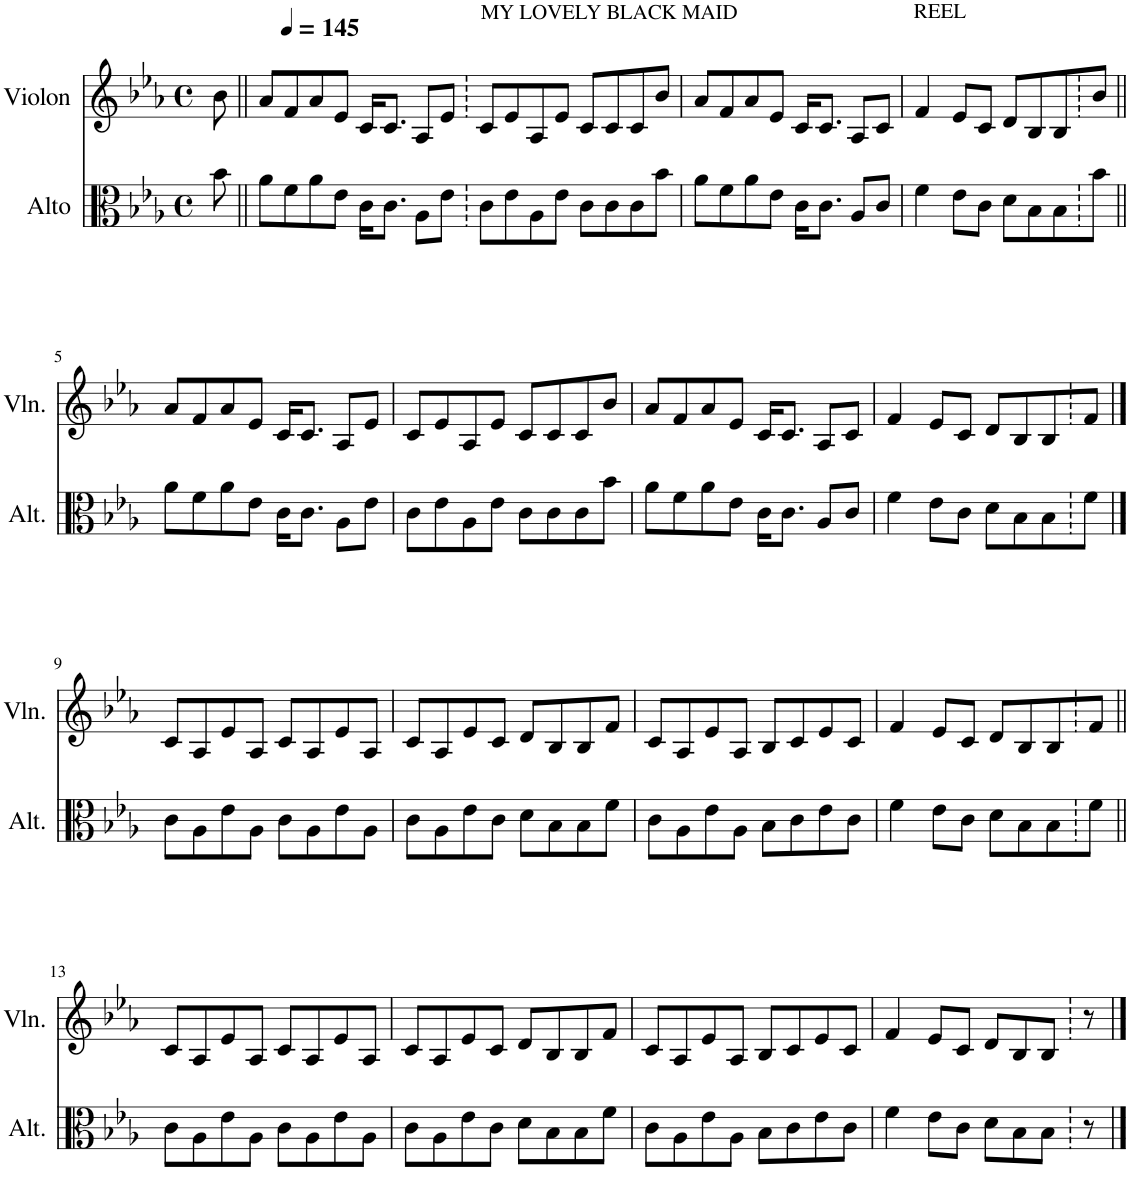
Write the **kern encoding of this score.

**kern	**kern
*part2	*part1
*staff2	*staff1
*I"Alto	*I"Violon
*I'Alt.	*I'Vln.
*clefC3	*clefG2
*k[b-e-a-]	*k[b-e-a-]
*M4/4	*M4/4
*met(c)	*met(c)
*MM145	*MM145
=	=
8b-\	8b-\
=1||	=1||
8a-\L	8a-/L
8f\	8f/
8a-\	8a-/
8e-\J	8e-/J
16c\KL	16c/KL
8.c\J	8.c/J
8A-\L	8A-/L
8e-\J	8e-/J
=2	=2
!	!LO:TX:a:t=MY LOVELY BLACK MAID
8c\L	8c/L
8e-\	8e-/
8A-\	8A-/
8e-\J	8e-/J
8c\L	8c/L
8c\	8c/
8c\	8c/
8b-\J	8b-/J
=3	=3
8a-\L	8a-/L
8f\	8f/
8a-\	8a-/
8e-\J	8e-/J
16c\KL	16c/KL
8.c\J	8.c/J
8A-/L	8A-/L
8c/J	8c/J
=4	=4
!	!LO:TX:a:t=REEL
4f\	4f/
8e-\L	8e-/L
8c\J	8c/J
8d\L	8d/L
8B-\	8B-/
8B-\	8B-/
8b-\J	8b-/J
!!LO:LB:g=z
=5||	=5||
8a-\L	8a-/L
8f\	8f/
8a-\	8a-/
8e-\J	8e-/J
16c\KL	16c/KL
8.c\J	8.c/J
8A-\L	8A-/L
8e-\J	8e-/J
=6	=6
8c\L	8c/L
8e-\	8e-/
8A-\	8A-/
8e-\J	8e-/J
8c\L	8c/L
8c\	8c/
8c\	8c/
8b-\J	8b-/J
=7	=7
8a-\L	8a-/L
8f\	8f/
8a-\	8a-/
8e-\J	8e-/J
16c\KL	16c/KL
8.c\J	8.c/J
8A-/L	8A-/L
8c/J	8c/J
=8	=8
4f\	4f/
8e-\L	8e-/L
8c\J	8c/J
8d\L	8d/L
8B-\	8B-/
8B-\	8B-/
8f\J	8f/J
!!LO:LB:g=z
==9	==9
8c\L	8c/L
8A-\	8A-/
8e-\	8e-/
8A-\J	8A-/J
8c\L	8c/L
8A-\	8A-/
8e-\	8e-/
8A-\J	8A-/J
=10	=10
8c\L	8c/L
8A-\	8A-/
8e-\	8e-/
8c\J	8c/J
8d\L	8d/L
8B-\	8B-/
8B-\	8B-/
8f\J	8f/J
=11	=11
8c\L	8c/L
8A-\	8A-/
8e-\	8e-/
8A-\J	8A-/J
8B-\L	8B-/L
8c\	8c/
8e-\	8e-/
8c\J	8c/J
=12	=12
4f\	4f/
8e-\L	8e-/L
8c\J	8c/J
8d\L	8d/L
8B-\	8B-/
8B-\	8B-/
8f\J	8f/J
!!LO:LB:g=z
=13||	=13||
8c\L	8c/L
8A-\	8A-/
8e-\	8e-/
8A-\J	8A-/J
8c\L	8c/L
8A-\	8A-/
8e-\	8e-/
8A-\J	8A-/J
=14	=14
8c\L	8c/L
8A-\	8A-/
8e-\	8e-/
8c\J	8c/J
8d\L	8d/L
8B-\	8B-/
8B-\	8B-/
8f\J	8f/J
=15	=15
8c\L	8c/L
8A-\	8A-/
8e-\	8e-/
8A-\J	8A-/J
8B-\L	8B-/L
8c\	8c/
8e-\	8e-/
8c\J	8c/J
=16	=16
4f\	4f/
8e-\L	8e-/L
8c\J	8c/J
8d\L	8d/L
8B-\	8B-/
8B-\J	8B-/J
8r	8r
==	==
*-	*-
